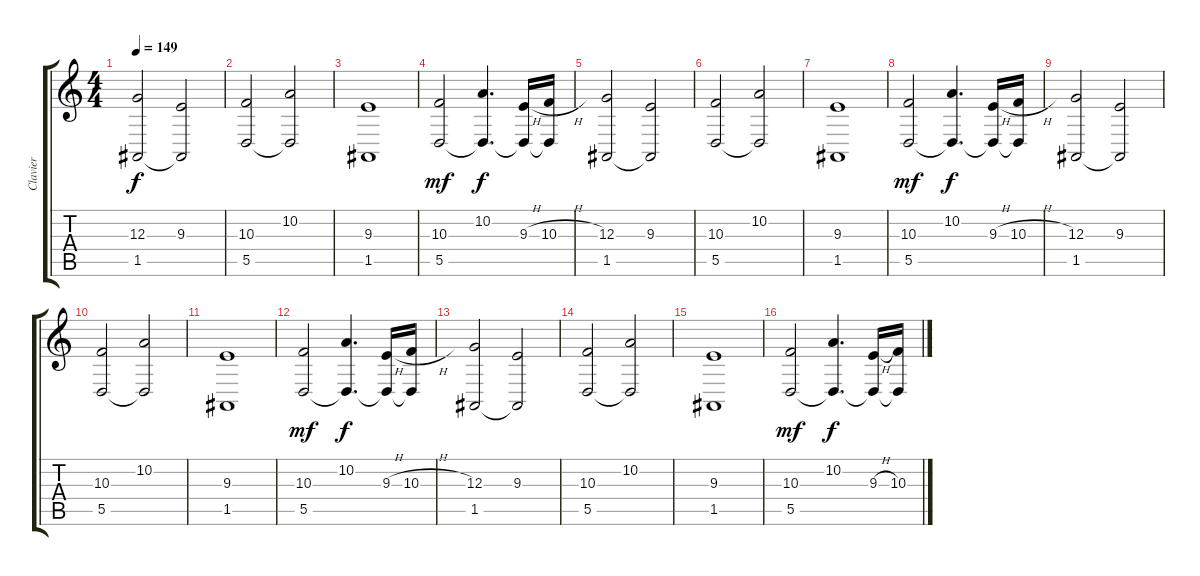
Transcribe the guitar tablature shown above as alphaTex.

\track ("Clavier" "Clavier") {instrument electricpiano1}
\staff {score tabs}
\tuning (E4 B3 G3 D3 A2 E2) {hide}
\ts (4 4)
\tempo 149
\clef g2
\ks c
(12.3 1.5).2{dy f} (9.3 1.5{t}).2 |
(10.3 5.5).2 (10.2 5.5{t}).2 |
(9.3 1.5).1 |
(10.3 5.5).2{dy mf} (10.2 5.5{t}).4{d dy f} (9.3{h} 5.5{t}).16 (10.3{h} 5.5{t}).16 |
(12.3 1.5).2 (9.3 1.5{t}).2 |
(10.3 5.5).2 (10.2 5.5{t}).2 |
(9.3 1.5).1 |
(10.3 5.5).2{dy mf} (10.2 5.5{t}).4{d dy f} (9.3{h} 5.5{t}).16 (10.3{h} 5.5{t}).16 |
(12.3 1.5).2 (9.3 1.5{t}).2 |
(10.3 5.5).2 (10.2 5.5{t}).2 |
(9.3 1.5).1 |
(10.3 5.5).2{dy mf} (10.2 5.5{t}).4{d dy f} (9.3{h} 5.5{t}).16 (10.3{h} 5.5{t}).16 |
(12.3 1.5).2 (9.3 1.5{t}).2 |
(10.3 5.5).2 (10.2 5.5{t}).2 |
(9.3 1.5).1 |
(10.3 5.5).2{dy mf} (10.2 5.5{t}).4{d dy f} (9.3{h} 5.5{t}).16 (10.3{h} 5.5{t}).16
